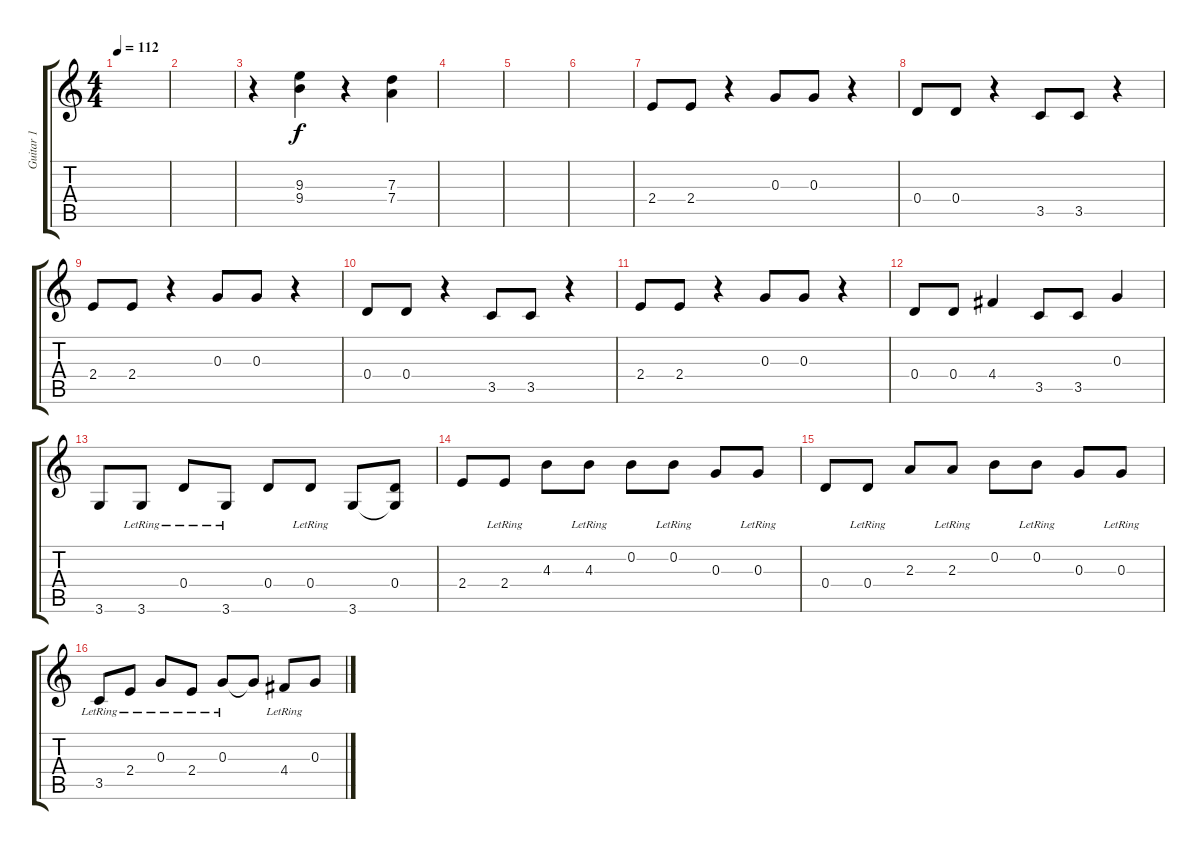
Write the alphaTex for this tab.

\track ("Guitar 1" "Guitar 1") {instrument acousticguitarsteel}
\staff {score tabs}
\tuning (E4 B3 G3 D3 A2 E2) {hide}
\ts (4 4)
\tempo 112
\clef g2
\ks c
|
|
r.4 (9.3 9.4).4 r.4 (7.3 7.4).4 |
|
|
|
2.4.8 2.4.8 r.4 0.3.8 0.3.8 r.4 |
0.4.8 0.4.8 r.4 3.5.8 3.5.8 r.4 |
2.4.8 2.4.8 r.4 0.3.8 0.3.8 r.4 |
0.4.8 0.4.8 r.4 3.5.8 3.5.8 r.4 |
2.4.8 2.4.8 r.4 0.3.8 0.3.8 r.4 |
0.4.8 0.4.8 4.4.4 3.5.8 3.5.8 0.3.4 |
3.6.8 3.6{lr}.8 0.4{lr}.8 3.6{lr}.8 0.4.8 0.4{lr}.8 3.6.8 (0.4 3.6{t}).8 |
2.4.8 2.4{lr}.8 4.3.8 4.3{lr}.8 0.2.8 0.2{lr}.8 0.3.8 0.3{lr}.8 |
0.4.8 0.4{lr}.8 2.3.8 2.3{lr}.8 0.2.8 0.2{lr}.8 0.3.8 0.3{lr}.8 |
3.5{lr}.8 2.4{lr}.8 0.3{lr}.8 2.4{lr}.8 0.3{lr}.8 0.3{t}.8 4.4{lr}.8 0.3.8
